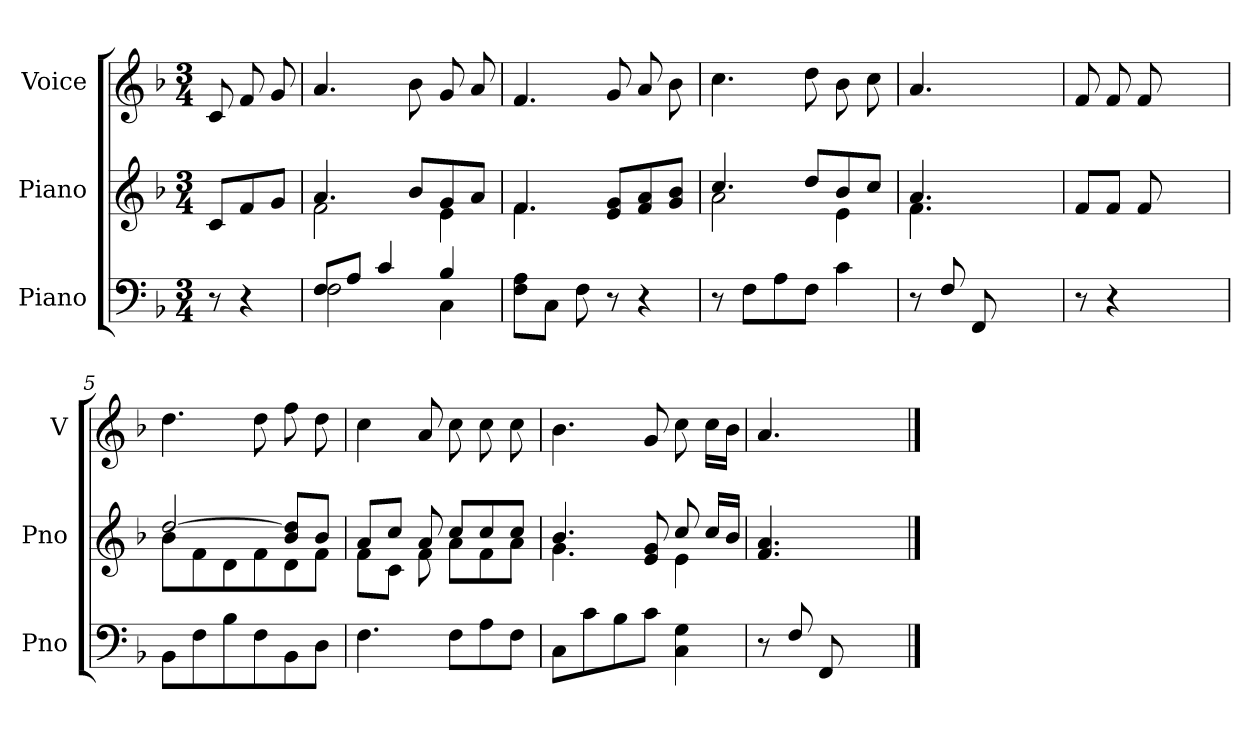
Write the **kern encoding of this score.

**kern	**kern	**kern
*part3	*part2	*part1
*staff3	*staff2	*staff1
*I"Piano	*I"Piano	*I"Voice
*I'Pno	*I'Pno	*I'V
*clefF4	*clefG2	*clefG2
*k[b-]	*k[b-]	*k[b-]
*M3/4	*M3/4	*M3/4
*MM76	*MM76	*MM76
=	=	=
8r	8c/L	8c/
4r	8f/	8f/
.	8g/J	8g/
=1	=1	=1
*^	*^	*
8F/L	2F\	4.a/	2f\	4.a/
8A/J	.	.	.	.
4c/	.	.	.	.
.	.	8b-/L	.	8b-\
4B-/	4C\	8g/	4e\	8g/
.	.	8a/J	.	8a/
*v	*v	*	*	*
=2	=2	=2	=2
8F\ 8A\L	4.f/	4.f\	4.f/
8C\J	.	.	.
8F\	.	.	.
8r	8e/ 8g/L	4.ryy	8g/
4r	8f/ 8a/	.	8a/
.	8g/ 8b-/J	.	8b-\
=3	=3	=3	=3
8r	4.cc/	2a\	4.cc\
8F\L	.	.	.
8A\	.	.	.
8F\J	8dd/L	.	8dd\
4c\	8b-/	4e\	8b-\
.	8cc/J	.	8cc\
=4	=4	=4	=4
8r	4.a/	4.f\	4.a/
8F/	.	.	.
8FF/	.	.	.
4.ryy	4.ryy	4.ryy	4.ryy
*	*v	*v	*
=!|	=!|	=!|
8r	8f/L	8f/
4r	8f/J	8f/
.	8f/	8f/
4.ryy	4.ryy	4.ryy
!!LO:LB:g=z
=5	=5	=5
*	*^	*
8BB-\L	[2dd/	8b-\L	4.dd\
8F\	.	8f\	.
8B-\	.	8d\	.
8F\	.	8f\	8dd\
8BB-\	8b-/ 8dd/]L	8d\	8ff\
8D\J	8b-/J	8f\J	8dd\
=6	=6	=6	=6
4.F\	8a/L	8f\L	4cc\
.	8cc/J	8c\J	.
.	8a/	8f\	8a/
8F\L	8cc/L	8a\L	8cc\
8A\	8cc/	8f\	8cc\
8F\J	8cc/J	8a\J	8cc\
=7	=7	=7	=7
8C\L	4.b-/	4.g\	4.b-\
8c\	.	.	.
8B-\	.	.	.
8c\J	8e/ 8g/	8ryy	8g/
4C\ 4G\	8cc/	4e\	8cc\
.	16cc/LL	.	16cc\LL
.	16b-/JJ	.	16b-\JJ
*	*v	*v	*
=8	=8	=8
8r	4.f/ 4.a/	4.a/
8F/	.	.
8FF/	.	.
4.ryy	4.ryy	4.ryy
==	==	==
*-	*-	*-
